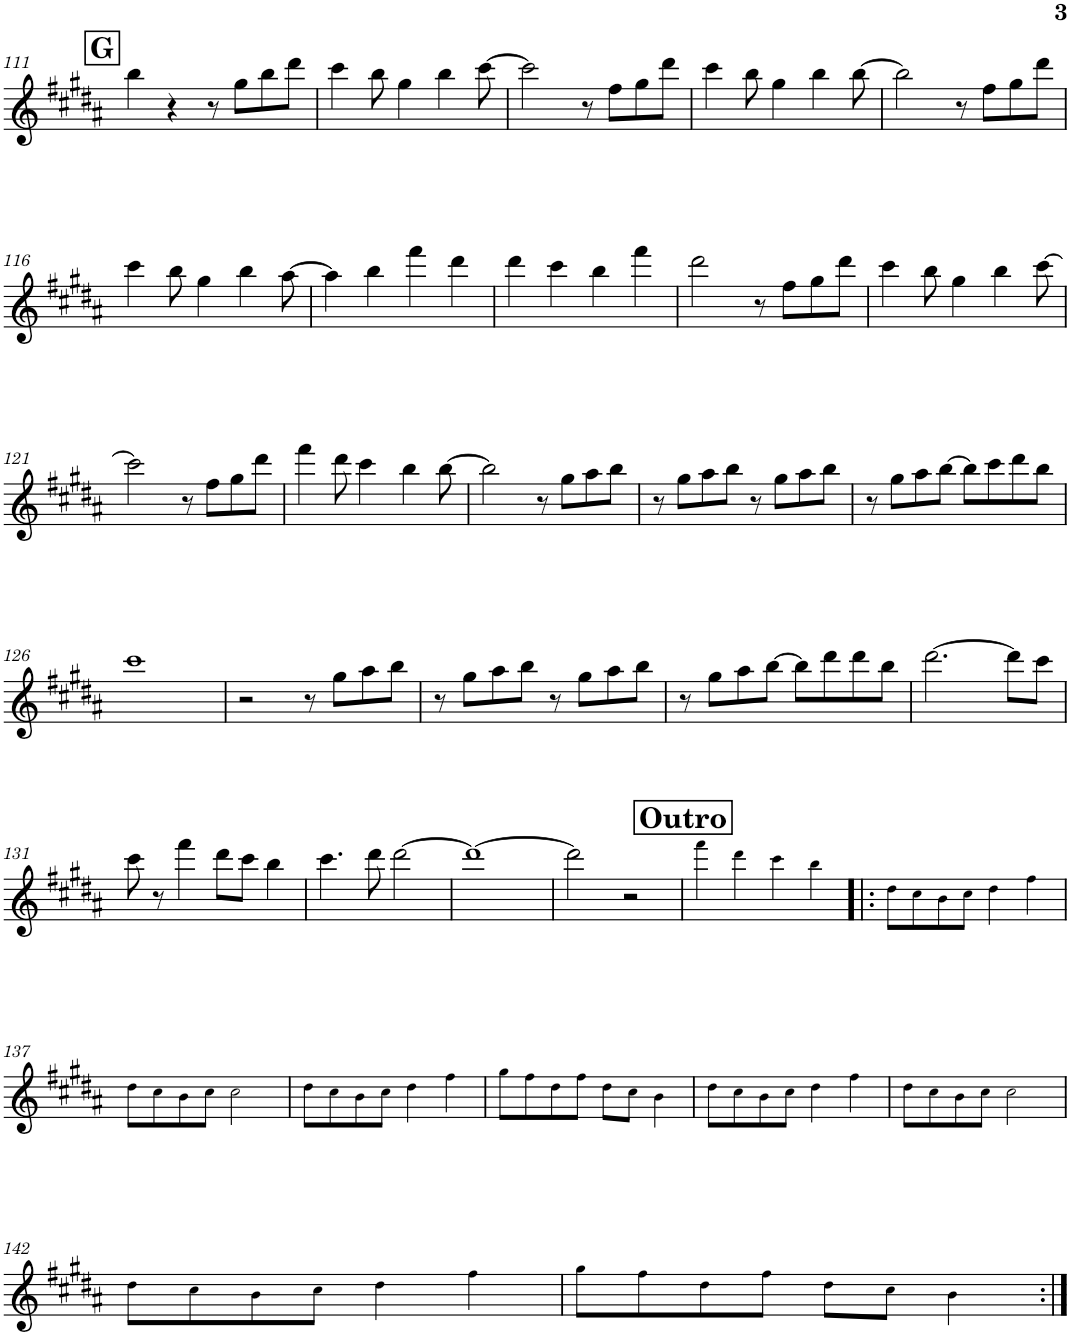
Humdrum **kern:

**kern
*part1
*staff1
*I"Piano
*I'Pno.
!!LO:PB:g=z
*clefG2
*k[f#c#g#d#a#]
*M4/4
!!LO:REH:place=s1:a:B:cj:fs=14:t=G
=111
4bb\
4r
8r
8gg#\L
8bb\
8ddd#\J
=112
4ccc#\
8bb\
4gg#\
4bb\
[8ccc#\
=113
2ccc#\]
8r
8ff#\L
8gg#\
8ddd#\J
=114
4ccc#\
8bb\
4gg#\
4bb\
[8bb\
=115
2bb\]
8r
8ff#\L
8gg#\
8ddd#\J
!!LO:LB:g=z
=116
4ccc#\
8bb\
4gg#\
4bb\
[8aa#\
=117
4aa#\]
4bb\
4fff#\
4ddd#\
=118
4ddd#\
4ccc#\
4bb\
4fff#\
=119
2ddd#\
8r
8ff#\L
8gg#\
8ddd#\J
=120
4ccc#\
8bb\
4gg#\
4bb\
[8ccc#\
!!LO:LB:g=z
=121
2ccc#\]
8r
8ff#\L
8gg#\
8ddd#\J
=122
4fff#\
8ddd#\
4ccc#\
4bb\
[8bb\
=123
2bb\]
8r
8gg#\L
8aa#\
8bb\J
=124
8r
8gg#\L
8aa#\
8bb\J
8r
8gg#\L
8aa#\
8bb\J
=125
8r
8gg#\L
8aa#\
[8bb\J
8bb\L]
8ccc#\
8ddd#\
8bb\J
!!LO:LB:g=z
=126
1ccc#
=127
2r
8r
8gg#\L
8aa#\
8bb\J
=128
8r
8gg#\L
8aa#\
8bb\J
8r
8gg#\L
8aa#\
8bb\J
=129
8r
8gg#\L
8aa#\
[8bb\J
8bb\L]
8ddd#\
8ddd#\
8bb\J
=130
[2.ddd#\
8ddd#\L]
8ccc#\J
!!LO:LB:g=z
=131
8ccc#\
8r
4fff#\
8ddd#\L
8ccc#\J
4bb\
=132
4.ccc#\
8ddd#\
[2ddd#\
=133
1ddd#_
=134
2ddd#\]
2r
!!LO:REH:place=s1:a:B:cj:fs=14:t=Outro
=135
4fff#!\
4ddd#!\
4ccc#!\
4bb!\
=136!|:
8dd#!\L
8cc#!\
8b!\
8cc#!\J
4dd#!\
4ff#!\
!!LO:LB:g=z
=137
8dd#!\L
8cc#!\
8b!\
8cc#!\J
2cc#!\
=138
8dd#!\L
8cc#!\
8b!\
8cc#!\J
4dd#!\
4ff#!\
=139
8gg#!\L
8ff#!\
8dd#!\
8ff#!\J
8dd#!\L
8cc#!\J
4b!\
=140
8dd#!\L
8cc#!\
8b!\
8cc#!\J
4dd#!\
4ff#!\
=141
8dd#!\L
8cc#!\
8b!\
8cc#!\J
2cc#!\
!!LO:LB:g=z
=142
8dd#!\L
8cc#!\
8b!\
8cc#!\J
4dd#!\
4ff#!\
=143
8gg#!\L
8ff#!\
8dd#!\
8ff#!\J
8dd#!\L
8cc#!\J
4b!\
=:|!
*-
